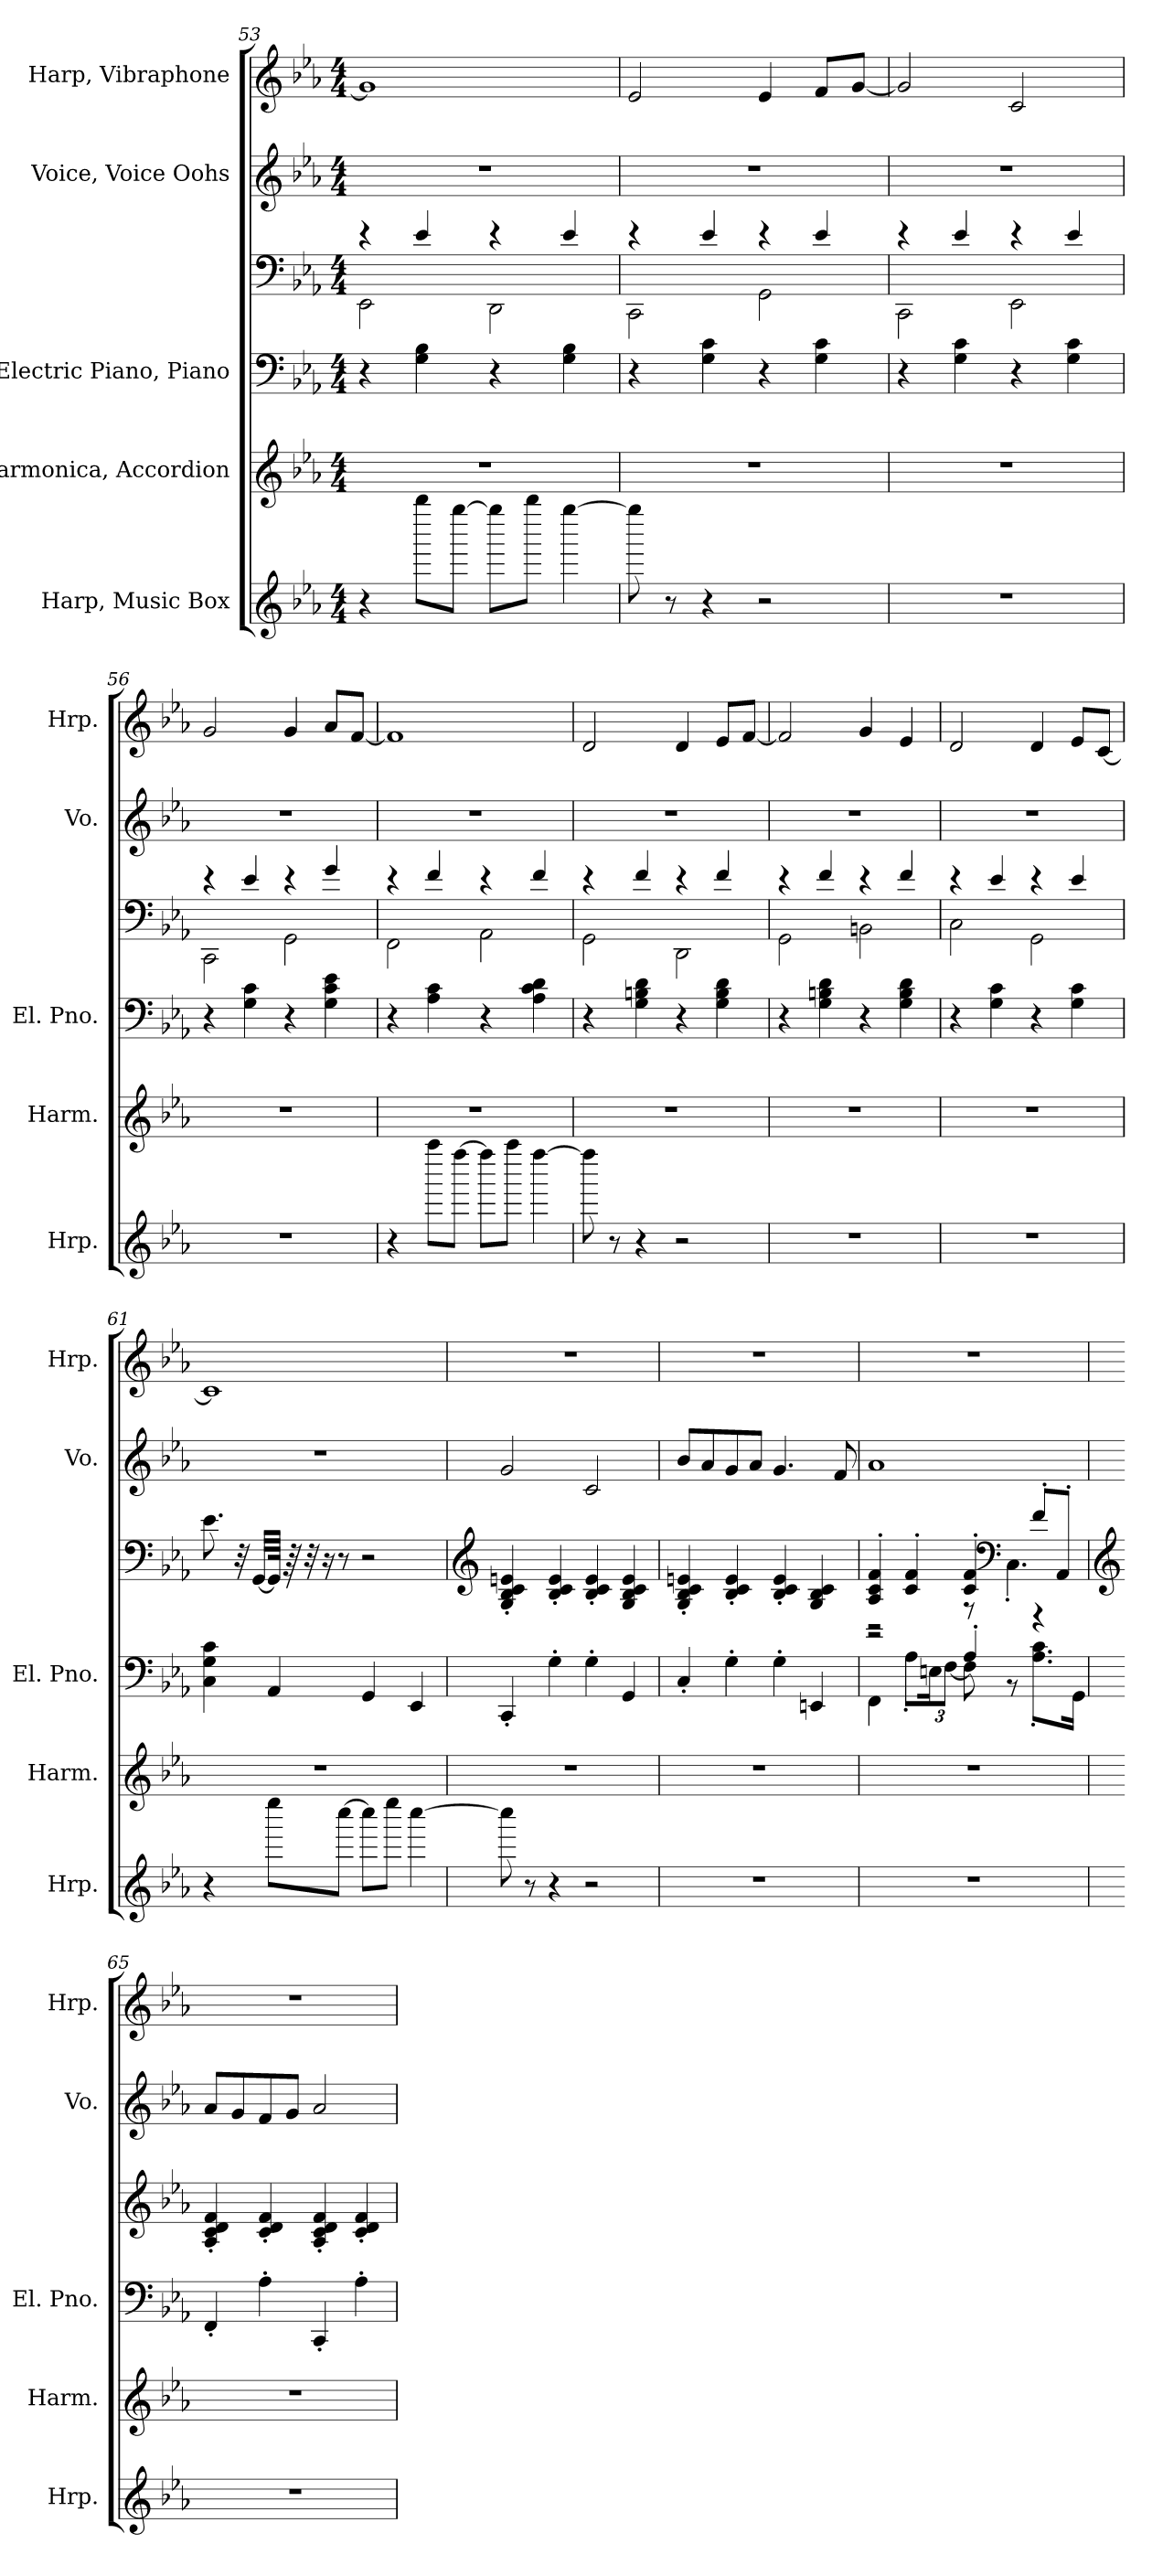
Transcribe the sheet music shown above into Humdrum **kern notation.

**kern	**kern	**kern	**kern	**kern	**kern
*part5	*part4	*part3	*part3	*part2	*part1
*staff6	*staff5	*staff4	*staff3	*staff2	*staff1
*I"Harp, Music Box	*I"Harmonica, Accordion	*I"Electric Piano, Piano	*	*I"Voice, Voice Oohs	*I"Harp, Vibraphone
*I'Hrp.	*I'Harm.	*I'El. Pno.	*	*I'Vo.	*I'Hrp.
*clefG2	*clefG2	*clefF4	*clefF4	*clefG2	*clefG2
*k[b-e-a-]	*k[b-e-a-]	*k[b-e-a-]	*k[b-e-a-]	*k[b-e-a-]	*k[b-e-a-]
*M4/4	*M4/4	*M4/4	*M4/4	*M4/4	*M4/4
=53	=53	=53	=53	=53	=53
*	*	*	*^	*	*
4r	1r	4r	4r	2EE-\	1r	1g]
8bbbb-\L	.	4G\ 4B-\	4e-/	.	.	.
[8gggg\J	.	.	.	.	.	.
8gggg\L]	.	4r	4r	2DD\	.	.
8bbbb-\J	.	.	.	.	.	.
[4gggg\	.	4G\ 4B-\	4e-/	.	.	.
!!LO:LB:g=z
=54	=54	=54	=54	=54	=54	=54
8gggg\]	1r	4r	4r	2CC\	1r	2e-/
8r	.	.	.	.	.	.
4r	.	4G\ 4c\	4e-/	.	.	.
2r	.	4r	4r	2GG\	.	4e-/
.	.	4G\ 4c\	4e-/	.	.	8f/L
.	.	.	.	.	.	[8g/J
=55	=55	=55	=55	=55	=55	=55
1r	1r	4r	4r	2CC\	1r	2g/]
.	.	4G\ 4c\	4e-/	.	.	.
.	.	4r	4r	2EE-\	.	2c/
.	.	4G\ 4c\	4e-/	.	.	.
=56	=56	=56	=56	=56	=56	=56
1r	1r	4r	4r	2CC\	1r	2g/
.	.	4G\ 4c\	4e-/	.	.	.
.	.	4r	4r	2GG\	.	4g/
.	.	4G\ 4c\ 4e-\	4g/	.	.	8a-/L
.	.	.	.	.	.	[8f/J
=57	=57	=57	=57	=57	=57	=57
4r	1r	4r	4r	2FF\	1r	1f]
8aaaa-\L	.	4A-\ 4c\	4f/	.	.	.
[8ffff\J	.	.	.	.	.	.
8ffff\L]	.	4r	4r	2AA-\	.	.
8aaaa-\J	.	.	.	.	.	.
[4ffff\	.	4A-\ 4c\ 4d\	4f/	.	.	.
=58	=58	=58	=58	=58	=58	=58
8ffff\]	1r	4r	4r	2GG\	1r	2d/
8r	.	.	.	.	.	.
4r	.	4G\ 4Bn\ 4d\	4f/	.	.	.
2r	.	4r	4r	2DD\	.	4d/
.	.	4G\ 4B\ 4d\	4f/	.	.	8e-/L
.	.	.	.	.	.	[8f/J
=59	=59	=59	=59	=59	=59	=59
1r	1r	4r	4r	2GG\	1r	2f/]
.	.	4G\ 4Bn\ 4d\	4f/	.	.	.
.	.	4r	4r	2BBn\	.	4g/
.	.	4G\ 4B\ 4d\	4f/	.	.	4e-/
!!LO:PB:g=z
=60	=60	=60	=60	=60	=60	=60
1r	1r	4r	4r	2C\	1r	2d/
.	.	4G\ 4c\	4e-/	.	.	.
.	.	4r	4r	2GG\	.	4d/
.	.	4G\ 4c\	4e-/	.	.	8e-/L
.	.	.	.	.	.	[8c/J
*	*	*	*v	*v	*	*
=61	=61	=61	=61	=61	=61
4r	1r	4C\ 4G\ 4c\	8.e-\	1r	1c]
.	.	.	32r	.	.
.	.	.	[32GG/LLL	.	.
8eeee-\L	.	4AA-/	64GG/JJJk]	.	.
.	.	.	64r	.	.
.	.	.	32r	.	.
.	.	.	16r	.	.
[8cccc\J	.	.	8r	.	.
8cccc\L]	.	4GG/	2r	.	.
8eeee-\J	.	.	.	.	.
[4cccc\	.	4EE-/	.	.	.
=62	=62	=62	=62	=62	=62
*	*	*	*clefG2	*	*
8cccc\]	1r	4CC'/	4G/' 4B-/' 4c/' 4en/'	2g/	1r
8r	.	.	.	.	.
4r	.	4G'\	4B-/' 4c/' 4e/'	.	.
2r	.	4G'\	4B-/' 4c/' 4e/'	2c/	.
.	.	4GG/	4G/ 4B-/ 4c/ 4e/	.	.
=63	=63	=63	=63	=63	=63
1r	1r	4C'/	4G/' 4B-/' 4c/' 4en/'	8b-/L	1r
.	.	.	.	8a-/	.
.	.	4G'\	4B-/' 4c/' 4e/'	8g/	.
.	.	.	.	8a-/J	.
.	.	4G'\	4B-/' 4c/' 4e/'	4.g/	.
.	.	4EEn/	4G/ 4B-/ 4c/	.	.
.	.	.	.	8f/	.
!!LO:LB:g=z
=64	=64	=64	=64	=64	=64
*	*	*^	*^	*	*
1r	1r	2r	4FF\	4A-/' 4c/' 4f/'	2r	1a-	1r
.	.	.	8A-'\L	4c/' 4f/'	.	.	.
*	*	*	*Xbrackettup	*	*	*	*
.	.	.	24En\K	.	.	.	.
.	.	.	[12F\J	.	.	.	.
.	.	4A-'/	8F\]	4c/' 4f/'	8r	.	.
*	*	*	*	*clefF4	*	*	*
.	.	.	8r	.	4.C'\	.	.
.	.	4r	8.A-\' 8.c\'L	8f'/L	.	.	.
.	.	.	.	8AA-'/J	.	.	.
.	.	.	16GG\Jk	.	.	.	.
*	*	*v	*v	*	*	*	*
*	*	*	*v	*v	*	*
=65	=65	=65	=65	=65	=65
*	*	*	*clefG2	*	*
1r	1r	4FF'/	4A-/' 4c/' 4d/' 4f/'	8a-/L	1r
.	.	.	.	8g/	.
.	.	4A-'\	4c/' 4d/' 4f/'	8f/	.
.	.	.	.	8g/J	.
.	.	4CC'/	4A-/' 4c/' 4d/' 4f/'	2a-/	.
.	.	4A-'\	4c/' 4d/' 4f/'	.	.
=	=	=	=	=	=
*-	*-	*-	*-	*-	*-
